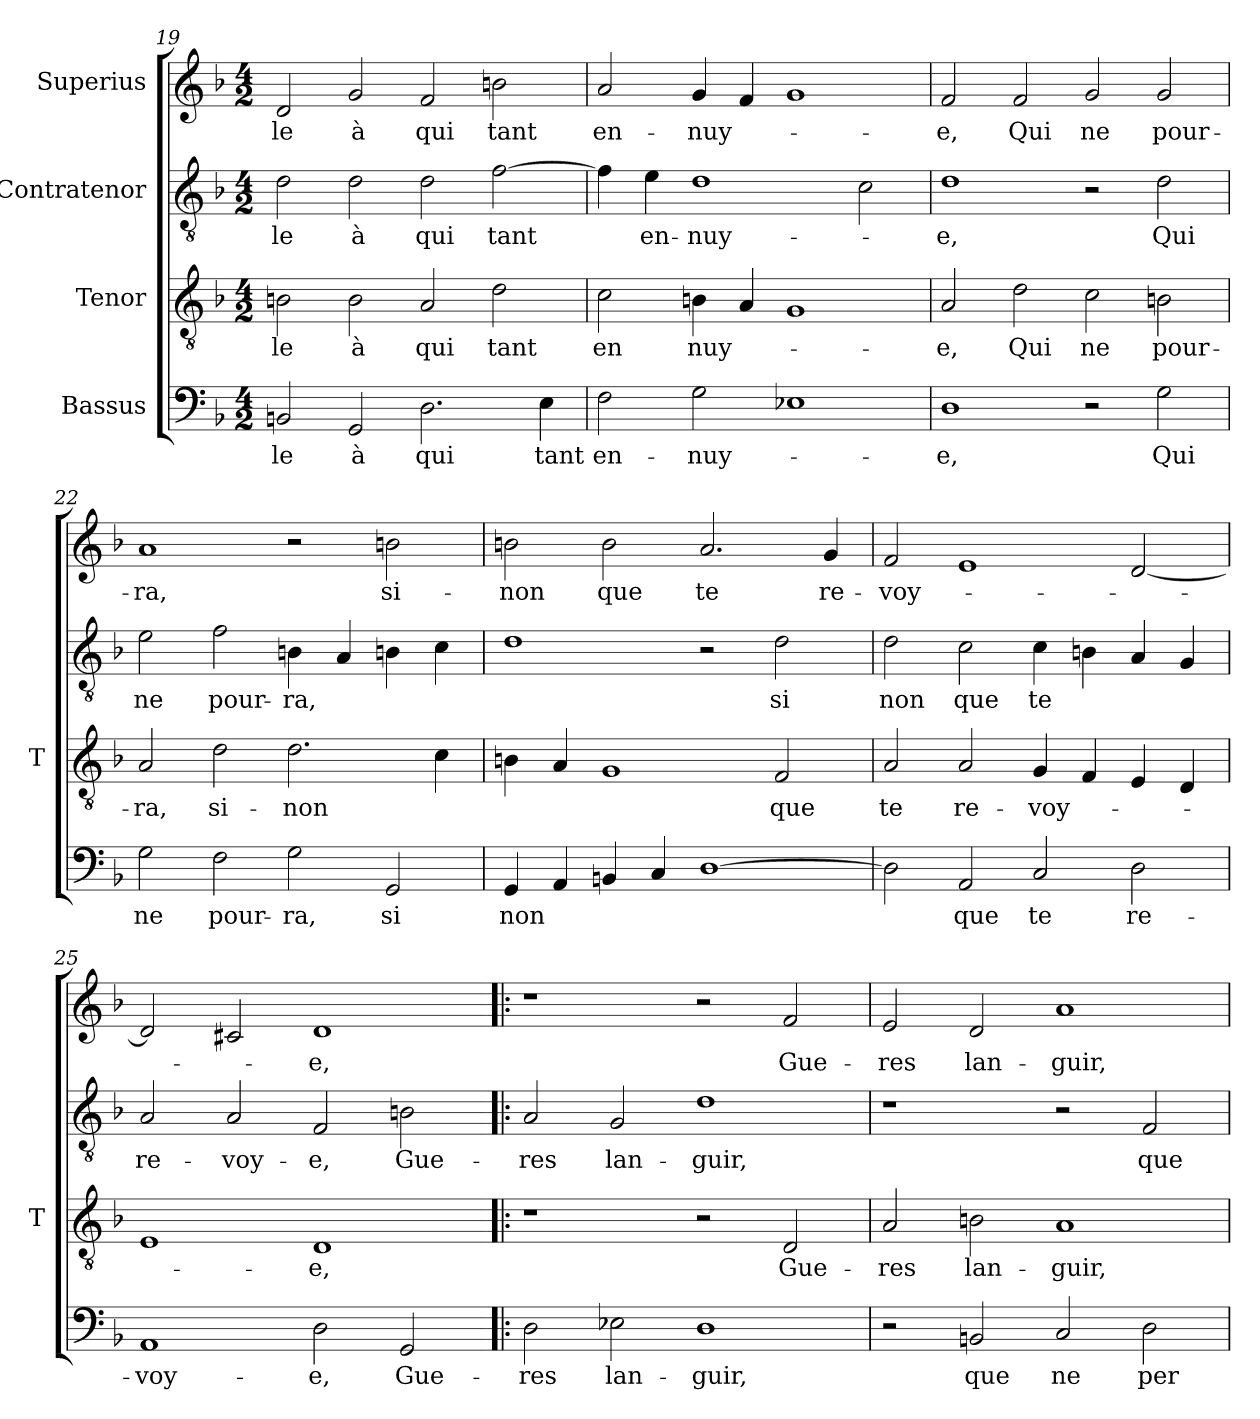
**kern	**text	**kern	**text	**kern	**text	**kern	**text
*part4	*part4	*part3	*part3	*part2	*part2	*part1	*part1
*staff4	*staff4	*staff3	*staff3	*staff2	*staff2	*staff1	*staff1
*I"Bassus	*	*I"Tenor	*	*I"Contratenor	*	*I"Superius	*
*	*	*I'T	*	*	*	*	*
*clefF4	*	*clefGv2	*	*clefGv2	*	*clefG2	*
*k[b-]	*	*k[b-]	*	*k[b-]	*	*k[b-]	*
*M4/2	*	*M4/2	*	*M4/2	*	*M4/2	*
=19	=19	=19	=19	=19	=19	=19	=19
2BB	-le	2Bn	-le	2d	-le	2d	-le
2GG	-à	2B	-à	2d	-à	2g	-à
2.D	-qui	2A	-qui	2d	-qui	2f	-qui
.	.	2d	-tant	[2f	-tant	2b	-tant
4E	-tant	.	.	.	.	.	.
=20	=20	=20	=20	=20	=20	=20	=20
2F	en-	2c	-en	4f]	.	2a	en-
.	.	.	.	4e	en-	.	.
2G	nuy-	4Bn	nuy-	1d	nuy-	4g	nuy-
.	.	4A	.	.	.	4f	.
1E-X	.	1G	.	.	.	1g	.
.	.	.	.	2c	.	.	.
=21	=21	=21	=21	=21	=21	=21	=21
1D	-e,	2A	-e,	1d	-e,	2f	-e,
.	.	2d	-Qui	.	.	2f	-Qui
2r	.	2c	-ne	2r	.	2g	-ne
2G	-Qui	2Bn	pour-	2d	-Qui	2g	pour-
=22	=22	=22	=22	=22	=22	=22	=22
2G	-ne	2A	-ra,	2e	-ne	1a	-ra,
2F	pour-	2d	si-	2f	pour-	.	.
2G	-ra,	2.d	-non	4Bn	-ra,	2r	.
.	.	.	.	4A	.	.	.
2GG	-si	.	.	4Bn	.	2b	si-
.	.	4c	.	4c	.	.	.
=23	=23	=23	=23	=23	=23	=23	=23
4GG	-non	4Bn	.	1d	.	2b	-non
4AA	.	4A	.	.	.	.	.
4BB	.	1G	.	.	.	2b	-que
4C	.	.	.	.	.	.	.
[1D	.	.	.	2r	.	2.a	-te
.	.	2F	-que	2d	-si	.	.
.	.	.	.	.	.	4g	re-
=24	=24	=24	=24	=24	=24	=24	=24
2D]	.	2A	-te	2d	-non	2f	voy-
2AA	-que	2A	re-	2c	-que	1e	.
2C	-te	4G	voy-	4c	-te	.	.
.	.	4F	.	4Bn	.	.	.
2D	re-	4E	.	4A	.	[2d	.
.	.	4D	.	4G	.	.	.
=25	=25	=25	=25	=25	=25	=25	=25
1AA	voy-	1E	.	2A	re-	2d]	.
.	.	.	.	2A	voy-	2c#X	.
2D	-e,	1D	-e,	2F	-e,	1d	-e,
2GG	Gue-	.	.	2Bn	Gue-	.	.
=26!|:	=26!|:	=26!|:	=26!|:	=26!|:	=26!|:	=26!|:	=26!|:
2D	-res	1r	.	2A	-res	1r	.
2E-X	lan-	.	.	2G	lan-	.	.
1D	-guir,	2r	.	1d	-guir,	2r	.
.	.	2D	Gue-	.	.	2f	Gue-
=27	=27	=27	=27	=27	=27	=27	=27
2r	.	2A	-res	1r	.	2e	-res
2BB	-que	2Bn	lan-	.	.	2d	lan-
2C	-ne	1A	-guir,	2r	.	1a	-guir,
2D	per-	.	.	2F	-que	.	.
=	=	=	=	=	=	=	=
*-	*-	*-	*-	*-	*-	*-	*-
